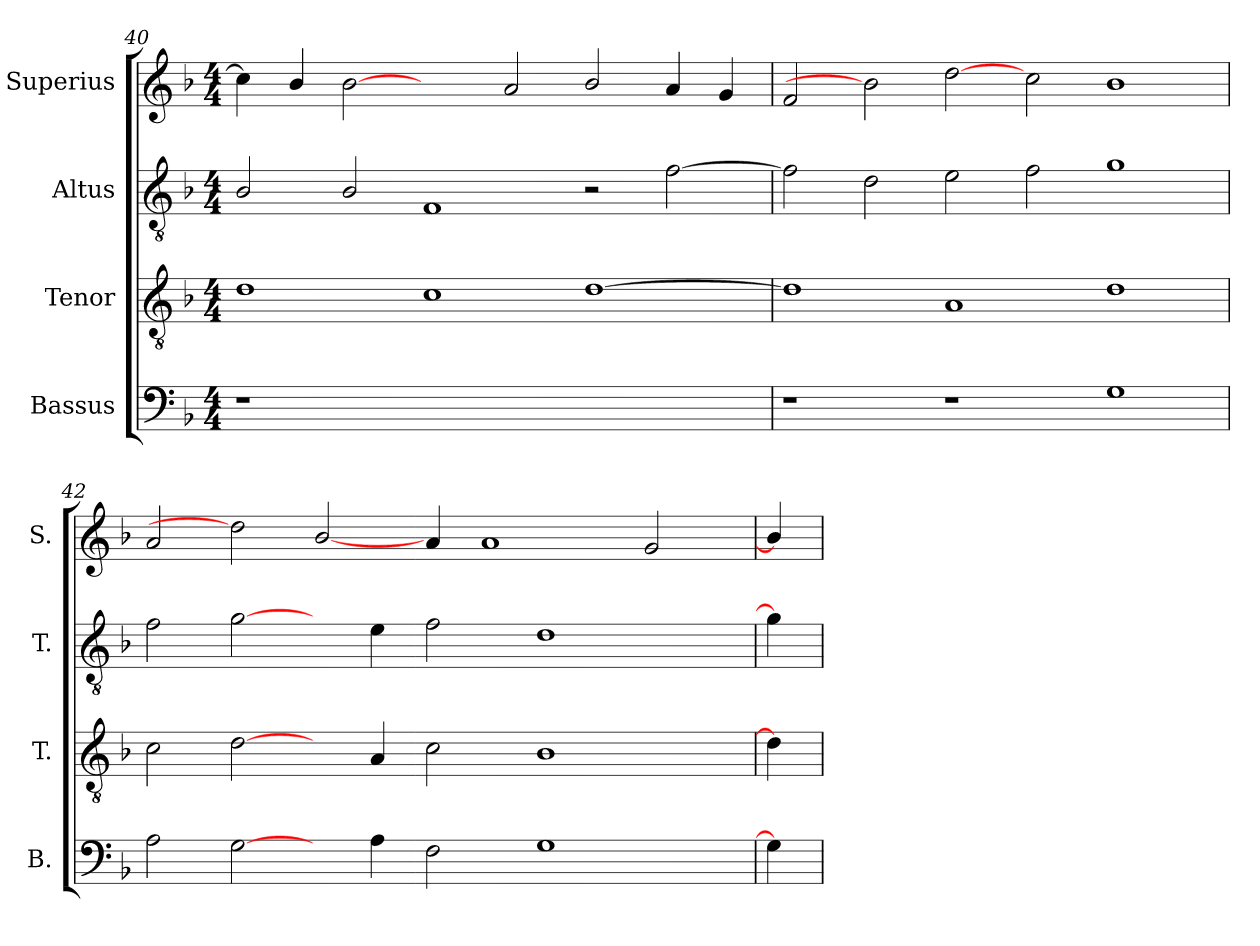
**kern	**kern	**kern	**kern
*part4	*part3	*part2	*part1
*staff4	*staff3	*staff2	*staff1
*I"Bassus	*I"Tenor	*I"Altus	*I"Superius
*I'B.	*I'T.	*I'T.	*I'S.
!!LO:LB:g=z
*clefF4	*clefGv2	*clefGv2	*clefG2
*	*ITrd7c12	*ITrd7c12	*
*k[b-]	*k[b-]	*k[b-]	*k[b-]
*F:	*F:	*F:	*F:
*M4/4	*M4/4	*M4/4	*M4/4
=40	=40	=40	=40
!LO:N:vis=1	!	!	!
1r	1Di	2BB-i/	4cci\]
.	.	.	4b-i/
.	.	2BB-i/	[2b-i
0ryy	1Ci	1FFi	2ryy
.	.	.	2ai/
.	[>1Di	2r	2b-i/
.	.	[>2Fi\	4ai/
.	.	.	4gi/
=41	=41	=41	=41
1r	1Di]	2Fi\]	2fi/
.	.	2Di\	2b-i]
1r	1AAi	2Ei\	[2ddi
.	.	2Fi\	2cci\
1Gi	1Di	1Gi	1b-i
=42	=42	=42	=42
2Ai\	2Ci\	2Fi\	2ai/
[2Gi\	[2Di\	[2Gi\	2ddi]
4ryy	4ryy	4ryy	[2b-i/
4Ai\	4AAi/	4Ei\	.
2Fi\	2Ci\	2Fi\	4ai/
.	.	.	1ai
1Gi	1BB-i	1Di	.
.	.	.	2gi/
4ryy	4ryy	4ryy	.
=43	=43	=43	=43
4Gi\]	4Di\]	4Gi\]	4b-i/]
=	=	=	=
*-	*-	*-	*-
